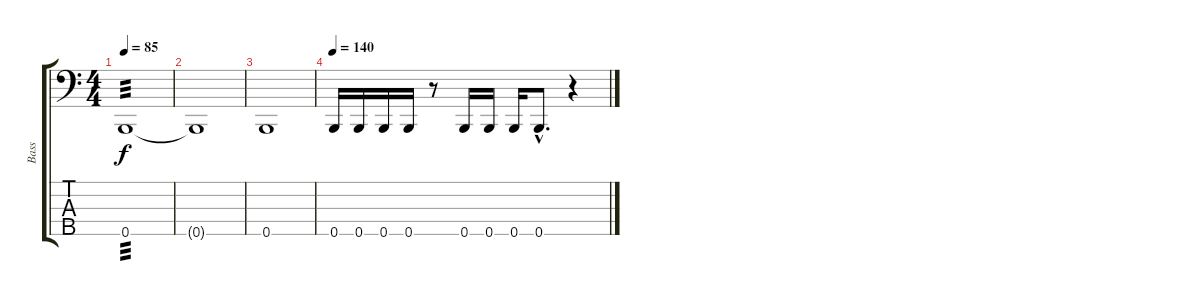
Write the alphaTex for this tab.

\track ("Bass" "Bass") {instrument slapbass2}
\staff {score tabs}
\tuning (G2 D2 A1 E1 B0) {hide}
\ts (4 4)
\tempo 85
\clef f4
\ks c
0.5.1{tp 3 dy f} |
0.5{t}.1 |
0.5.1 |
\tempo 140
0.5.16 0.5.16 0.5.16 0.5.16 r.8 0.5.16 0.5.16 0.5.16 0.5{hac}.8{d} r.4
